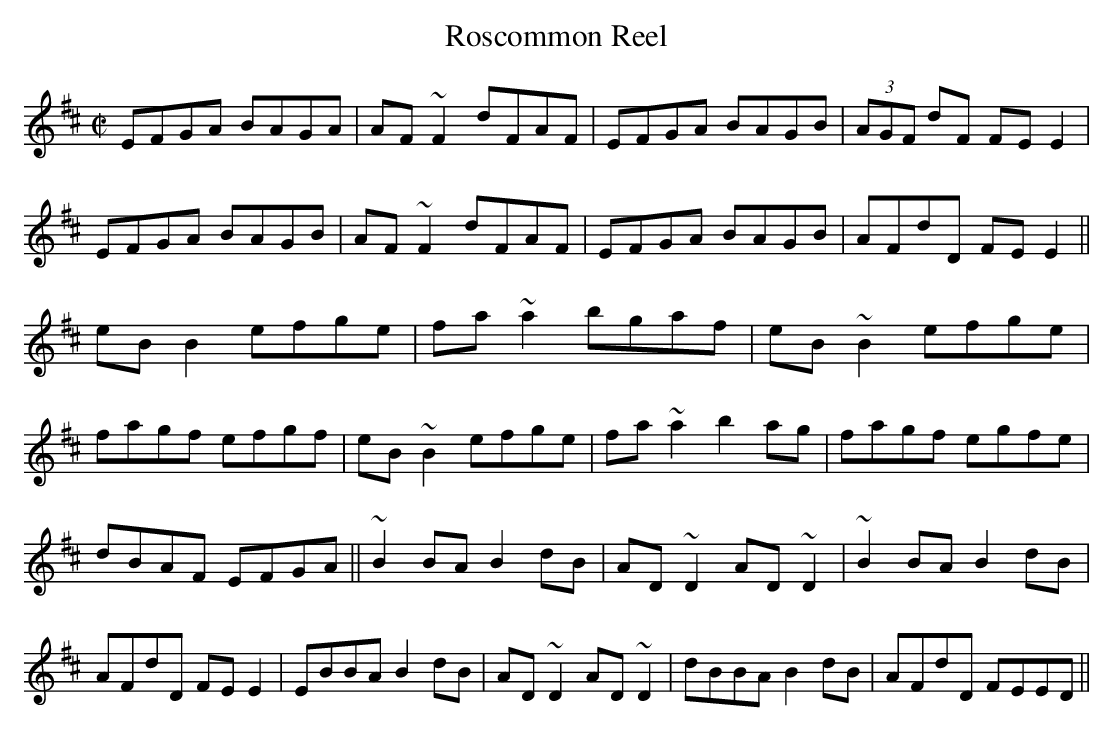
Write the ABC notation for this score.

X:1
T:Roscommon Reel
M:C|
K:EDor
EFGA BAGA|AF ~F2 dFAF|EFGA BAGB|(3AGF dF FE E2|\
EFGA BAGB|AF ~F2 dFAF|EFGA BAGB|AFdD FE E2||\
eB B2 efge|fa ~a2 bgaf|eB ~B2 efge|fagf efgf|\
eB ~B2 efge|fa ~a2 b2 ag|fagf egfe|dBAF EFGA||\
~B2 BA B2 dB|AD ~D2 AD ~D2|~B2 BA B2 dB|AFdD FE E2|\
EBBA B2 dB|AD ~D2 AD ~D2|dBBA B2 dB|AFdD FEED||
